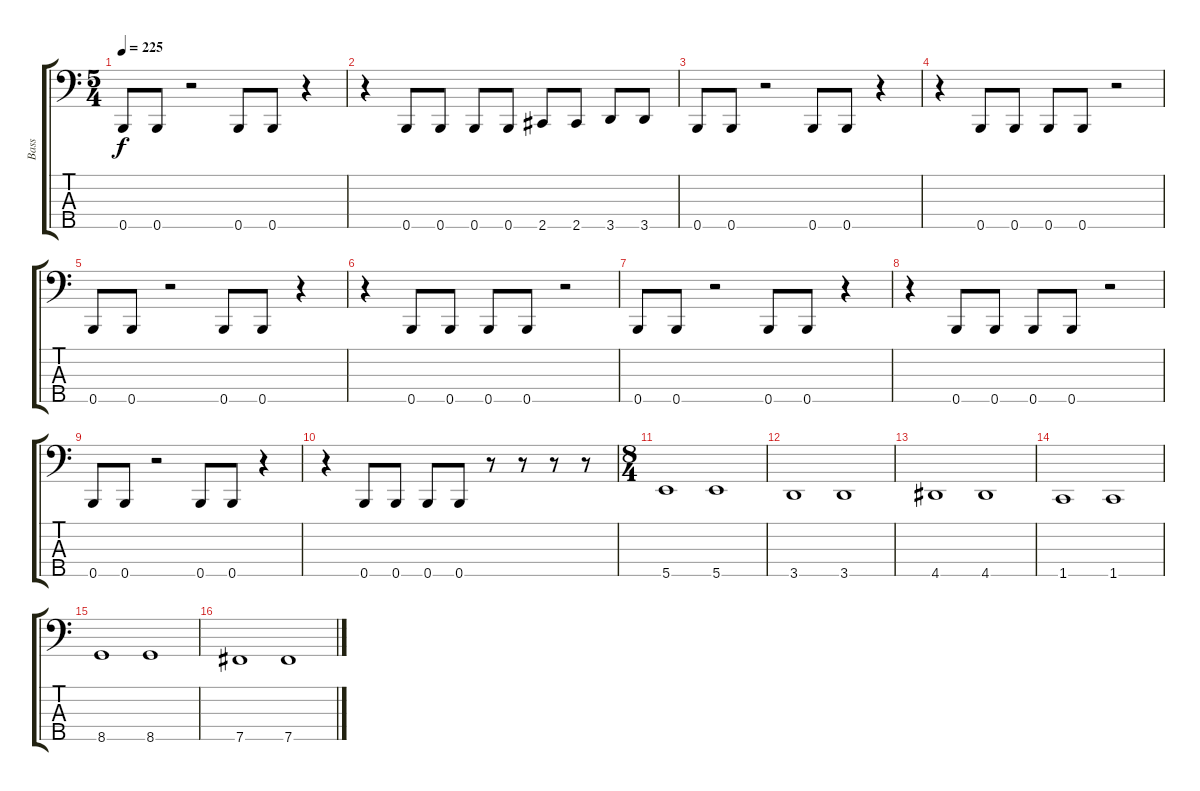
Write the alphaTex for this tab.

\track ("Bass" "Bass") {instrument electricbasspick}
\staff {score tabs}
\tuning (G2 D2 A1 E1 B0) {hide}
\ts (5 4)
\tempo 225
\clef f4
\ks c
0.5.8{dy f} 0.5.8 r.2 0.5.8 0.5.8 r.4 |
r.4 0.5.8 0.5.8 0.5.8 0.5.8 2.5.8 2.5.8 3.5.8 3.5.8 |
0.5.8 0.5.8 r.2 0.5.8 0.5.8 r.4 |
r.4 0.5.8 0.5.8 0.5.8 0.5.8 r.2 |
0.5.8 0.5.8 r.2 0.5.8 0.5.8 r.4 |
r.4 0.5.8 0.5.8 0.5.8 0.5.8 r.2 |
0.5.8 0.5.8 r.2 0.5.8 0.5.8 r.4 |
r.4 0.5.8 0.5.8 0.5.8 0.5.8 r.2 |
0.5.8 0.5.8 r.2 0.5.8 0.5.8 r.4 |
r.4 0.5.8 0.5.8 0.5.8 0.5.8 r.8 r.8 r.8 r.8 |
\ts (8 4)
5.5.1 5.5.1 |
3.5.1 3.5.1 |
4.5.1 4.5.1 |
1.5.1 1.5.1 |
8.5.1 8.5.1 |
7.5.1 7.5.1
